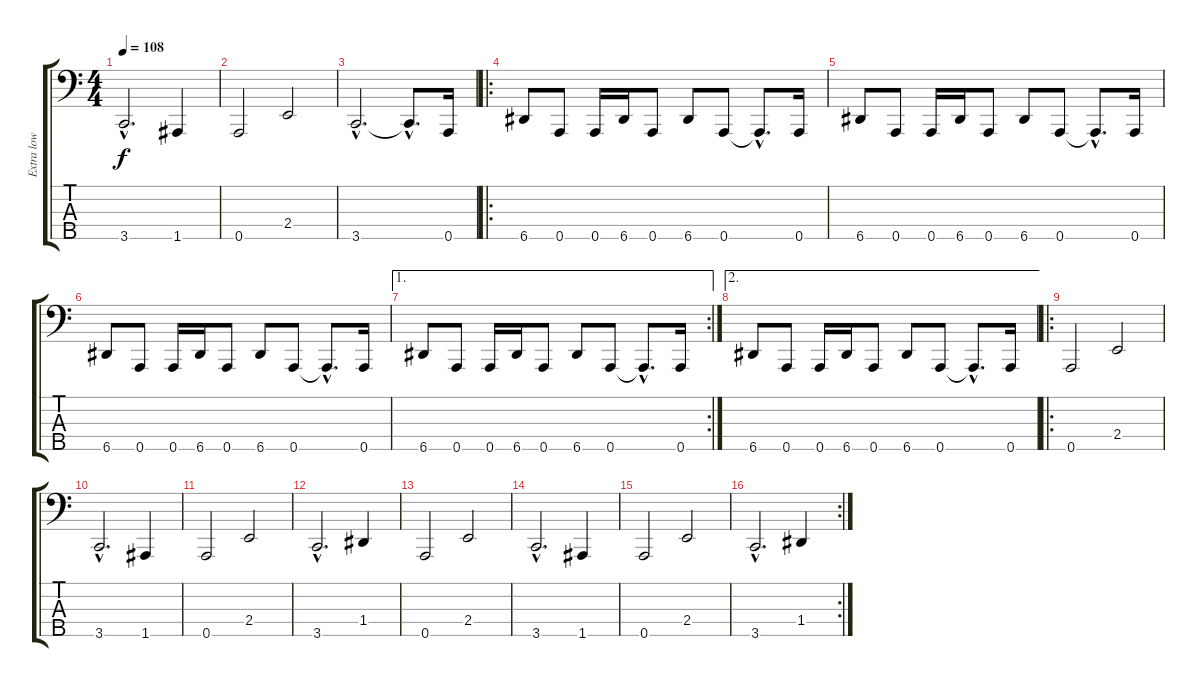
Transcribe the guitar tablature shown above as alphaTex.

\track ("Extra low sound" "Extra low ") {instrument electricbassfinger}
\staff {score tabs}
\tuning (F2 C2 G1 D1 A0) {hide}
\ts (4 4)
\tempo 108
\clef f4
\ks c
3.5{hac}.2{d dy f} 1.5.4 |
0.5.2 2.4.2 |
3.5{hac}.2{d} 3.5{hac t}.8{d} 0.5.16 |
\ro
6.5.8 0.5.8 0.5.16 6.5.16 0.5.8 6.5.8 0.5.8 0.5{hac t}.8{d} 0.5.16 |
6.5.8 0.5.8 0.5.16 6.5.16 0.5.8 6.5.8 0.5.8 0.5{hac t}.8{d} 0.5.16 |
6.5.8 0.5.8 0.5.16 6.5.16 0.5.8 6.5.8 0.5.8 0.5{hac t}.8{d} 0.5.16 |
\ae 1
\rc 2
6.5.8 0.5.8 0.5.16 6.5.16 0.5.8 6.5.8 0.5.8 0.5{hac t}.8{d} 0.5.16 |
\ae 2
6.5.8 0.5.8 0.5.16 6.5.16 0.5.8 6.5.8 0.5.8 0.5{hac t}.8{d} 0.5.16 |
\ro
0.5.2 2.4.2 |
3.5{hac}.2{d} 1.5.4 |
0.5.2 2.4.2 |
3.5{hac}.2{d} 1.4.4 |
0.5.2 2.4.2 |
3.5{hac}.2{d} 1.5.4 |
0.5.2 2.4.2 |
\rc 2
3.5{hac}.2{d} 1.4.4
